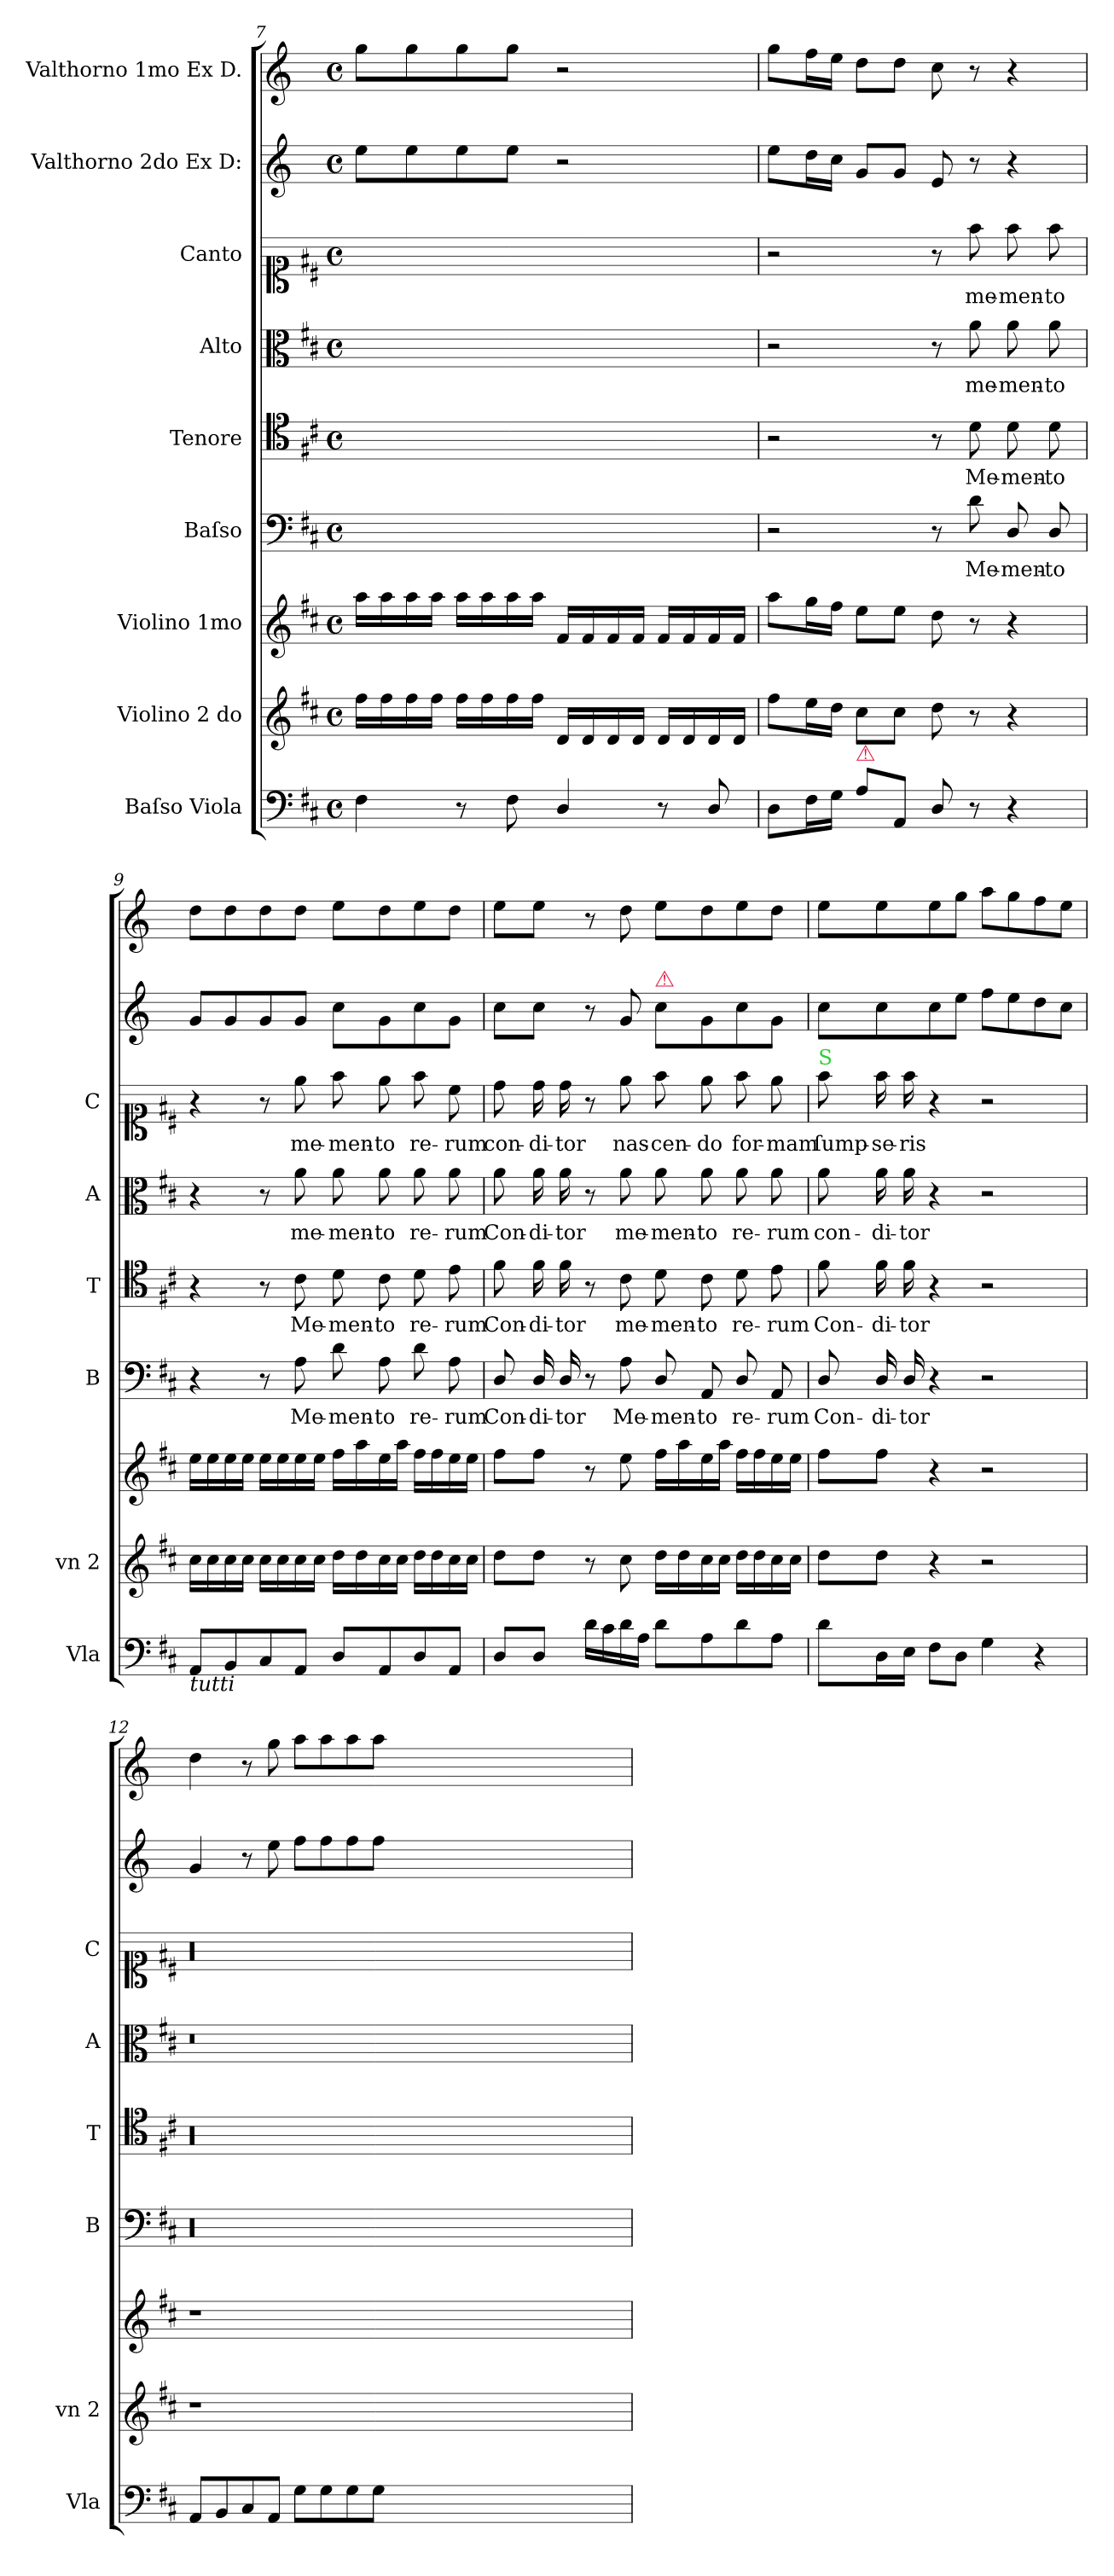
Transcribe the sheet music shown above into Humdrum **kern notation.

**kern	**kern	**kern	**kern	**text	**kern	**text	**kern	**text	**kern	**text	**kern	**kern
*part9	*part8	*part7	*part6	*part6	*part5	*part5	*part4	*part4	*part3	*part3	*part2	*part1
*staff9	*staff8	*staff7	*staff6	*staff6	*staff5	*staff5	*staff4	*staff4	*staff3	*staff3	*staff2	*staff1
*I"Baſso Viola	*I"Violino 2 do	*I"Violino 1mo	*I"Baſso	*	*I"Tenore	*	*I"Alto	*	*I"Canto	*	*I"Valthorno 2do Ex D:	*I"Valthorno 1mo Ex D.
*I'Vla	*I'vn 2	*	*I'B	*	*I'T	*	*I'A	*	*I'C	*	*	*
*clefF4	*clefG2	*clefG2	*clefF4	*	*clefC4	*	*clefC3	*	*clefC1	*	*clefG2	*clefG2
*	*	*	*	*	*	*	*	*	*	*	*ITrd6c10	*ITrd6c10
*k[f#c#]	*k[f#c#]	*k[f#c#]	*k[f#c#]	*	*k[f#c#]	*	*k[f#c#]	*	*k[f#c#]	*	*k[f#c#]	*k[f#c#]
*M4/4	*M4/4	*M4/4	*M4/4	*	*M4/4	*	*M4/4	*	*M4/4	*	*M4/4	*M4/4
*met(c)	*met(c)	*met(c)	*met(c)	*	*met(c)	*	*met(c)	*	*met(c)	*	*met(c)	*met(c)
=7	=7	=7	=7	=7	=7	=7	=7	=7	=7	=7	=7	=7
4F#\	16ff#\LL	16aa\LL	1ryy	.	1ryy	.	1ryy	.	1ryy	.	8f#\L	8a\L
.	16ff#\	16aa\	.	.	.	.	.	.	.	.	.	.
.	16ff#\	16aa\	.	.	.	.	.	.	.	.	8f#\	8a\
.	16ff#\JJ	16aa\JJ	.	.	.	.	.	.	.	.	.	.
8r	16ff#\LL	16aa\LL	.	.	.	.	.	.	.	.	8f#\	8a\
.	16ff#\	16aa\	.	.	.	.	.	.	.	.	.	.
8F#\	16ff#\	16aa\	.	.	.	.	.	.	.	.	8f#\J	8a\J
.	16ff#\JJ	16aa\JJ	.	.	.	.	.	.	.	.	.	.
4D/	16d/LL	16f#/LL	.	.	.	.	.	.	.	.	2r	2r
.	16d/	16f#/	.	.	.	.	.	.	.	.	.	.
.	16d/	16f#/	.	.	.	.	.	.	.	.	.	.
.	16d/JJ	16f#/JJ	.	.	.	.	.	.	.	.	.	.
8r	16d/LL	16f#/LL	.	.	.	.	.	.	.	.	.	.
.	16d/	16f#/	.	.	.	.	.	.	.	.	.	.
8D/	16d/	16f#/	.	.	.	.	.	.	.	.	.	.
.	16d/JJ	16f#/JJ	.	.	.	.	.	.	.	.	.	.
=8	=8	=8	=8	=8	=8	=8	=8	=8	=8	=8	=8	=8
8D\L	8ff#\L	8aa\L	2r	.	2r	.	2r	.	2r	.	8f#\L	8a\L
16F#\L	16ee\L	16gg\L	.	.	.	.	.	.	.	.	16e\L	16g\L
16G\JJ	16dd\JJ	16ff#\JJ	.	.	.	.	.	.	.	.	16d\JJ	16f#\JJ
!LO:TX:a:color=crimson:t=⚠	!	!	!	!	!	!	!	!	!	!	!	!
8A\L	8cc#\L	8ee\L	.	.	.	.	.	.	.	.	8A/L	8e\L
8AA/J	8cc#\J	8ee\J	.	.	.	.	.	.	.	.	8A/J	8e\J
8D/	8dd\	8dd\	8r	.	8r	.	8r	.	8r	.	8F#/	8d\
8r	8r	8r	8d\	Me-	8d\	Me-	8a\	me-	8ff#\	me-	8r	8r
4r	4r	4r	8D/	-men-	8d\	-men-	8a\	-men-	8ff#\	-men-	4r	4r
.	.	.	8D/	-to	8d\	-to	8a\	-to	8ff#\	-to	.	.
=9	=9	=9	=9	=9	=9	=9	=9	=9	=9	=9	=9	=9
!LO:TX:b:i:t=tutti	!	!	!	!	!	!	!	!	!	!	!	!
8AA/L	16cc#\LL	16ee\LL	4r	.	4r	.	4r	.	4r	.	8A/L	8e\L
.	16cc#\	16ee\	.	.	.	.	.	.	.	.	.	.
8BB/	16cc#\	16ee\	.	.	.	.	.	.	.	.	8A/	8e\
.	16cc#\JJ	16ee\JJ	.	.	.	.	.	.	.	.	.	.
8C#/	16cc#\LL	16ee\LL	8r	.	8r	.	8r	.	8r	.	8A/	8e\
.	16cc#\	16ee\	.	.	.	.	.	.	.	.	.	.
8AA/J	16cc#\	16ee\	8A\	Me-	8c#\	Me-	8a\	me-	8ee\	me-	8A/J	8e\J
.	16cc#\JJ	16ee\JJ	.	.	.	.	.	.	.	.	.	.
8D/L	16dd\LL	16ff#\LL	8d\	-men-	8d\	-men-	8a\	-men-	8ff#\	-men-	8d\L	8f#\L
.	16dd\	16aa\	.	.	.	.	.	.	.	.	.	.
8AA/	16cc#\	16ee\	8A\	-to	8c#\	-to	8a\	-to	8ee\	-to	8A\	8e\
.	16cc#\JJ	16aa\JJ	.	.	.	.	.	.	.	.	.	.
8D/	16dd\LL	16ff#\LL	8d\	re-	8d\	re-	8a\	re-	8ff#\	re-	8d\	8f#\
.	16dd\	16ff#\	.	.	.	.	.	.	.	.	.	.
8AA/J	16cc#\	16ee\	8A\	-rum	8e\	-rum	8a\	-rum	8cc#\	-rum	8A\J	8e\J
.	16cc#\JJ	16ee\JJ	.	.	.	.	.	.	.	.	.	.
=10	=10	=10	=10	=10	=10	=10	=10	=10	=10	=10	=10	=10
8D/L	8dd\L	8ff#\L	8D/	Con-	8f#\	Con-	8a\	Con-	8dd\	con-	8d\L	8f#\L
8D/J	8dd\J	8ff#\J	16D/	-di-	16f#\	-di-	16a\	-di-	16dd\	-di-	8d\J	8f#\J
.	.	.	16D/	-tor	16f#\	-tor	16a\	-tor	16dd\	-tor	.	.
16d\LL	8r	8r	8r	.	8r	.	8r	.	8r	.	8r	8r
16c#\	.	.	.	.	.	.	.	.	.	.	.	.
16d\	8cc#\	8ee\	8A\	Me-	8c#\	me-	8a\	me-	8ee\	nas-	8A/	8e\
16A\JJ	.	.	.	.	.	.	.	.	.	.	.	.
!	!	!	!	!	!	!	!	!	!	!	!LO:TX:a:color=crimson:t=⚠	!
8d\L	16dd\LL	16ff#\LL	8D/	-men-	8d\	-men-	8a\	-men-	8ff#\	-cen-	8d\L	8f#\L
.	16dd\	16aa\	.	.	.	.	.	.	.	.	.	.
8A\	16cc#\	16ee\	8AA/	-to	8c#\	-to	8a\	-to	8ee\	-do	8A\	8e\
.	16cc#\JJ	16aa\JJ	.	.	.	.	.	.	.	.	.	.
8d\	16dd\LL	16ff#\LL	8D/	re-	8d\	re-	8a\	re-	8ff#\	for-	8d\	8f#\
.	16dd\	16ff#\	.	.	.	.	.	.	.	.	.	.
8A\J	16cc#\	16ee\	8AA/	-rum	8e\	-rum	8a\	-rum	8ee\	-mam	8A\J	8e\J
.	16cc#\JJ	16ee\JJ	.	.	.	.	.	.	.	.	.	.
=11	=11	=11	=11	=11	=11	=11	=11	=11	=11	=11	=11	=11
!	!	!	!	!	!	!	!	!	!LO:TX:a:color=limegreen:t=S	!	!	!
8d\L	8dd\L	8ff#\L	8D/	Con-	8f#\	Con-	8a\	con-	8ff#\	ſump-	8d\L	8f#\L
16D\L	8dd\J	8ff#\J	16D/	-di-	16f#\	-di-	16a\	-di-	16ff#\	-se-	8d\	8f#\
16E\JJ	.	.	16D/	-tor	16f#\	-tor	16a\	-tor	16ff#\	-ris	.	.
8F#\L	4r	4r	4r	.	4r	.	4r	.	4r	.	8d\	8f#\
8D\J	.	.	.	.	.	.	.	.	.	.	8f#\J	8a\J
4G\	2r	2r	2r	.	2r	.	2r	.	2r	.	8g\L	8b\L
.	.	.	.	.	.	.	.	.	.	.	8f#\	8a\
4r	.	.	.	.	.	.	.	.	.	.	8e\	8g\
.	.	.	.	.	.	.	.	.	.	.	8d\J	8f#\J
=12	=12	=12	=12	=12	=12	=12	=12	=12	=12	=12	=12	=12
8AA/L	1r	1r	00r	.	00r	.	0r	.	00r	.	4A/	4e\
8BB/	.	.	.	.	.	.	.	.	.	.	.	.
8C#/	.	.	.	.	.	.	.	.	.	.	8r	8r
8AA/J	.	.	.	.	.	.	.	.	.	.	8f#\	8a\
8G\L	.	.	.	.	.	.	.	.	.	.	8g\L	8b\L
8G\	.	.	.	.	.	.	.	.	.	.	8g\	8b\
8G\	.	.	.	.	.	.	.	.	.	.	8g\	8b\
8G\J	.	.	.	.	.	.	.	.	.	.	8g\J	8b\J
0.ryy	0.ryy	0.ryy	.	.	.	.	.	.	.	.	0.ryy	0.ryy
.	.	.	.	.	.	.	0ryy	.	.	.	.	.
=	=	=	=	=	=	=	=	=	=	=	=	=
*-	*-	*-	*-	*-	*-	*-	*-	*-	*-	*-	*-	*-
